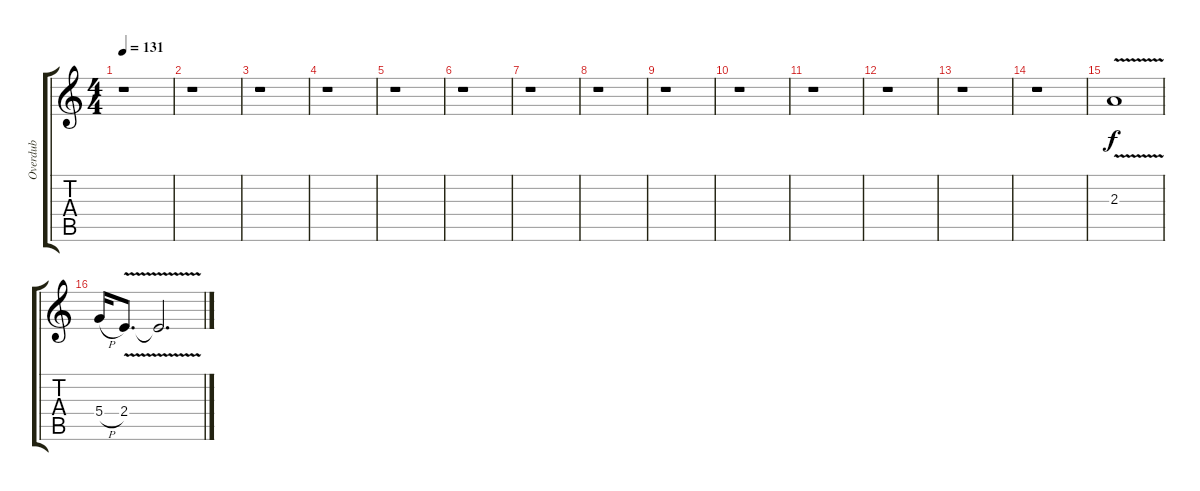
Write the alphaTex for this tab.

\track ("Overdub" "Overdub") {instrument overdrivenguitar}
\staff {score tabs}
\tuning (E4 B3 G3 D3 A2 E2) {hide}
\ts (4 4)
\tempo 131
\clef g2
\ks c
r.1{dy f} |
r.1 |
r.1 |
r.1 |
r.1 |
r.1 |
r.1 |
r.1 |
r.1 |
r.1 |
r.1 |
r.1 |
r.1 |
r.1{balance 8} |
2.3{v}.1 |
5.4{h}.16 2.4{v}.8{d} 2.4{t}.2{d}
